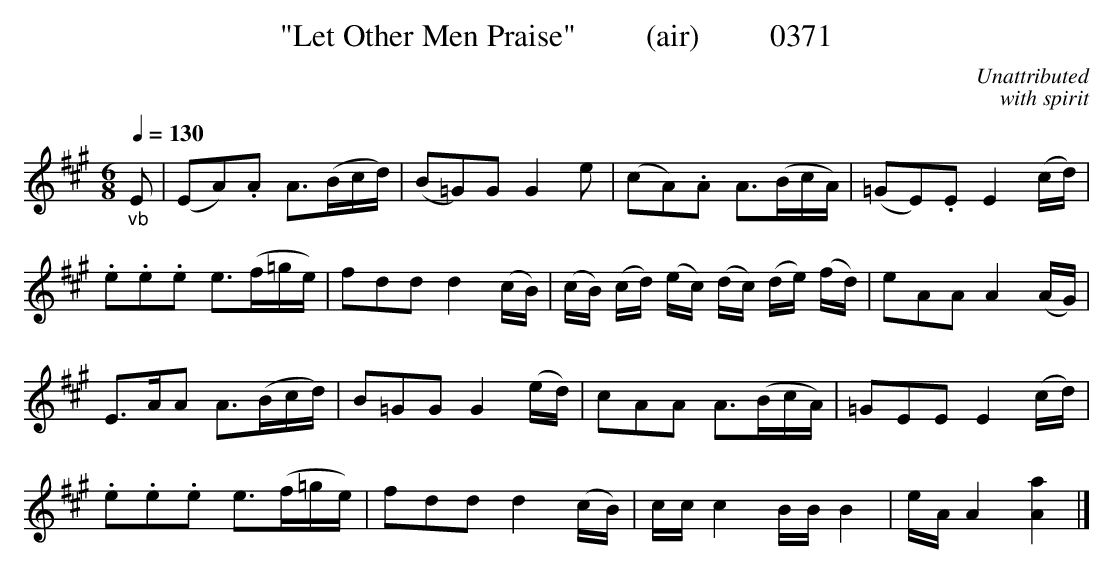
X:1
T:"Let Other Men Praise"         (air)         0371
C:Unattributed
C:with spirit
Q:1/4=130
M:6/8
L:1/8
K:A
"_vb"E|(EA).A A3/2(B/2c/2d/2)|(B=G)G G2e|(cA).A A3/2(B/2c/2A/2)|(=GE).E E2(c/2d/2)|
.e.e.e e3/2(f/2=g/2e/2)|fdd d2(c/2B/2)|(c/2B/2) (c/2d/2) (e/2c/2) (d/2c/2) (d/2e/2) (f/2d/2)|eAA A2(A/2G/2)|
E3/2A/2A A3/2(B/2c/2d/2)|B=GG G2(e/2d/2)|cAA A3/2(B/2c/2A/2)|=GEE E2(c/2d/2)|
.e.e.e e3/2(f/2=g/2e/2)|fdd d2(c/2B/2)|c/2c/2 c2B/2B/2 B2|e/2A/2 A2[A2a2]|]
